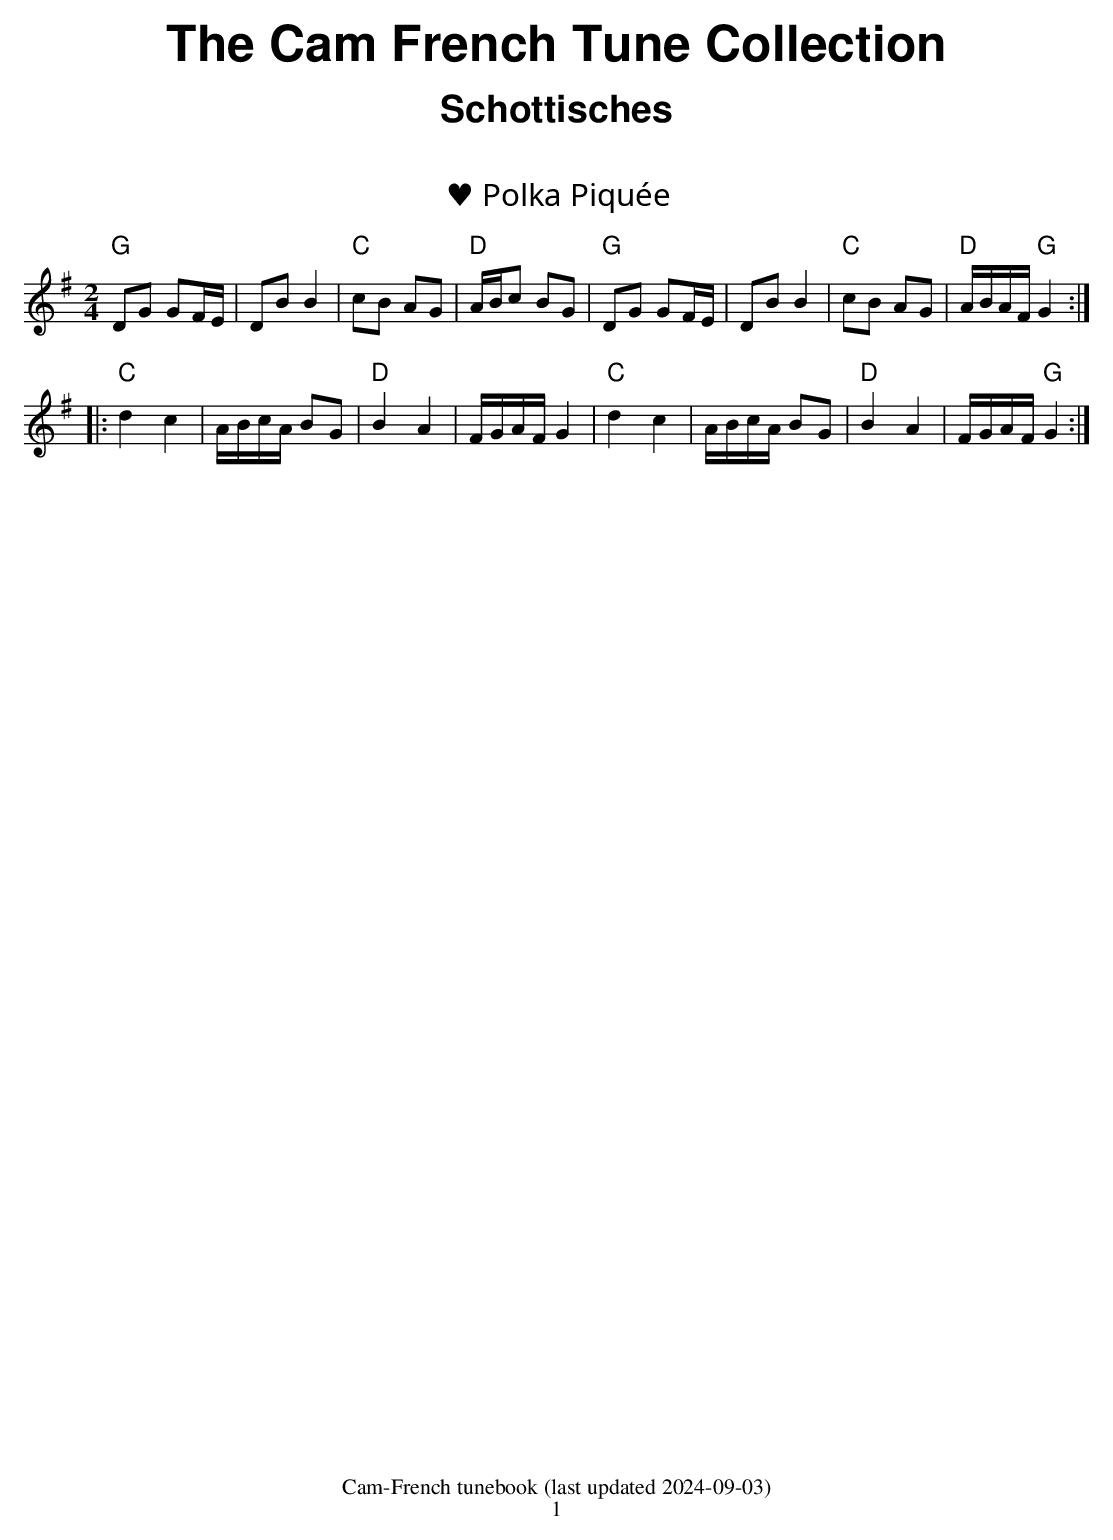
X:1
T:♥ Polka Piquée
M:2/4
L:1/8
K:G
"G"DG GF/E/|DB B2|"C"cB AG|"D"A/B/c BG|"G"DG GF/E/|DB B2|"C"cB AG|"D"A/B/A/F/ "G"G2:|
|:"C"d2 c2|A/B/c/A/ BG|"D"B2 A2|F/G/A/F/ G2|"C"d2 c2|A/B/c/A/ BG|"D"B2 A2|F/G/A/F/ "G"G2:|
